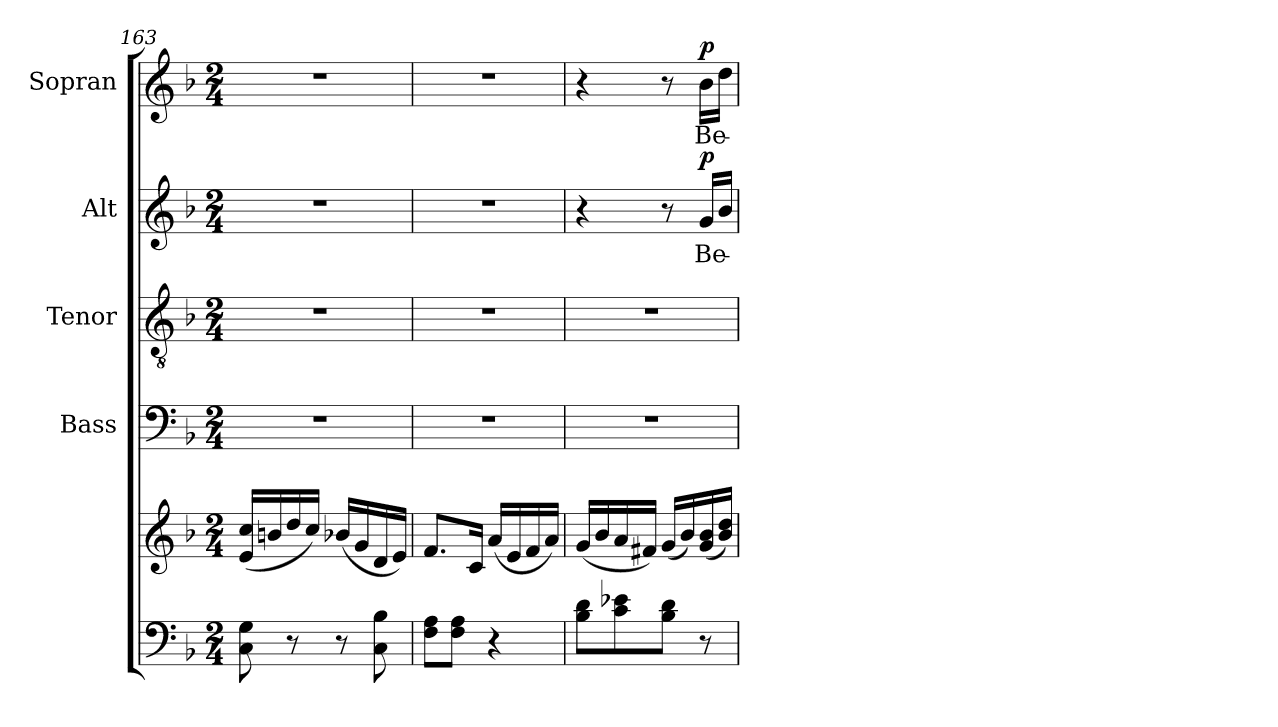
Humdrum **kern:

**kern	**kern	**kern	**kern	**kern	**text	**dynam	**kern	**text	**dynam
*part5	*part5	*part4	*part3	*part2	*part2	*part2	*part1	*part1	*part1
*staff6	*staff5	*staff4	*staff3	*staff2	*staff2	*staff2	*staff1	*staff1	*staff1
*	*	*I"Bass	*I"Tenor	*I"Alt	*	*	*I"Sopran	*	*
*	*	*I'B.	*I'T.	*I'A.	*	*	*I'S.	*	*
!!LO:LB:g=z
*clefF4	*clefG2	*clefF4	*clefGv2	*clefG2	*	*	*clefG2	*	*
*k[b-]	*k[b-]	*k[b-]	*k[b-]	*k[b-]	*	*	*k[b-]	*	*
*F:	*F:	*F:	*F:	*F:	*	*	*F:	*	*
*M2/4	*M2/4	*M2/4	*M2/4	*M2/4	*	*	*M2/4	*	*
=163	=163	=163	=163	=163	=163	=163	=163	=163	=163
8C\ 8G\	(<16e/ 16cc/LL	2r	2r	2r	.	.	2r	.	.
.	16bn/	.	.	.	.	.	.	.	.
8r	16dd/	.	.	.	.	.	.	.	.
.	16cc/JJ)	.	.	.	.	.	.	.	.
8r	(<16b-X/LL	.	.	.	.	.	.	.	.
.	16g/	.	.	.	.	.	.	.	.
8C\ 8B-\	16d/	.	.	.	.	.	.	.	.
.	16e/JJ)	.	.	.	.	.	.	.	.
=164	=164	=164	=164	=164	=164	=164	=164	=164	=164
8F\ 8A\L	8.f/L	2r	2r	2r	.	.	2r	.	.
8F\ 8A\J	.	.	.	.	.	.	.	.	.
.	16c/Jk	.	.	.	.	.	.	.	.
4r	(<16a/LL	.	.	.	.	.	.	.	.
.	16e/	.	.	.	.	.	.	.	.
.	16f/	.	.	.	.	.	.	.	.
.	16a/JJ)	.	.	.	.	.	.	.	.
=165	=165	=165	=165	=165	=165	=165	=165	=165	=165
8B-\ 8d\L	(<16g/LL	2r	2r	4r	.	.	4r	.	.
.	16b-/	.	.	.	.	.	.	.	.
8c\ 8e-X\	16a/	.	.	.	.	.	.	.	.
.	16f#X/JJ)	.	.	.	.	.	.	.	.
8B-\ 8d\J	(<16g/LL	.	.	8r	.	.	8r	.	.
.	16b-/)	.	.	.	.	.	.	.	.
!	!	!	!	!	!LO:LY:b	!LO:DY:a	!	!LO:LY:b	!LO:DY:a
8r	(<16g/ 16b-/	.	.	16g/LL	Be-	p	16b-\LL	Be-	p
.	16b-/ 16dd/JJ)	.	.	16b-/JJ	.	.	16dd\JJ	.	.
=	=	=	=	=	=	=	=	=	=
*-	*-	*-	*-	*-	*-	*-	*-	*-	*-
